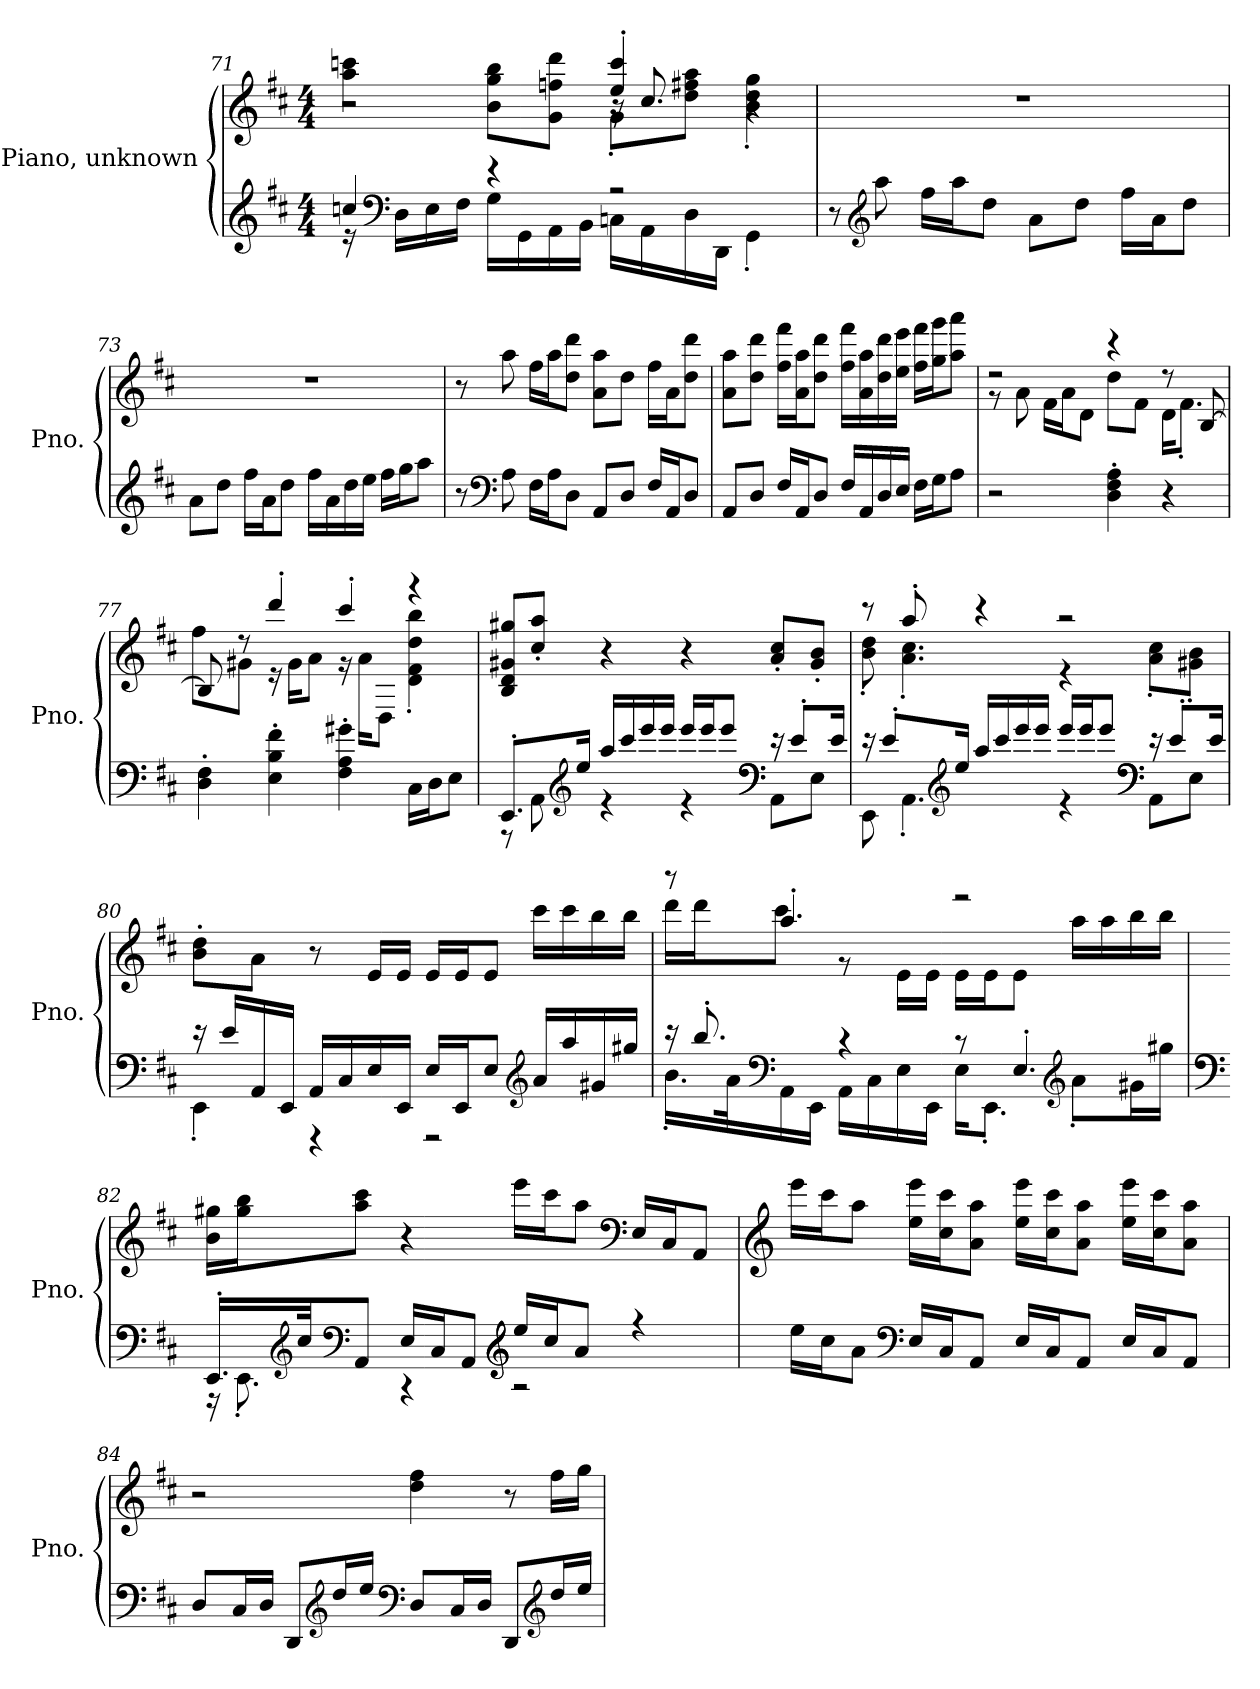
**kern	**kern
*part1	*part1
*staff2	*staff1
*I"Piano, unknown	*
*I'Pno.	*
!!LO:LB:g=z
*clefG2	*clefG2
*k[f#c#]	*k[f#c#]
*M4/4	*M4/4
=71	=71
*^	*^
*	*	*	*^
4ccn/	16r	2r	4aa\ 4cccn\	2r
*clefF4	*	*	*	*
.	16D\LL	.	.	.
.	16E\	.	.	.
.	16F#\JJ	.	.	.
4r	16G\LL	.	8b\ 8gg\ 8bb\L	.
.	16GG\	.	.	.
.	16AA\	.	8g\ 8ffn\ 8ddd\J	.
.	16BB\JJ	.	.	.
2r	16Cn\LL	4ee/' 4ccc/'	8g'\L	16r
.	16AA\	.	.	8.cc#/
.	16D\	.	8dd\ 8ff#X\ 8aa\J	.
.	16DD\JJ	.	.	.
.	4GG'\	4r	4b\' 4dd\' 4gg\'	4r
*v	*v	*	*	*
*	*v	*v	*v
=72	=72
8r	1r
*clefG2	*
8aa\	.
16ff#\LL	.
16aa\J	.
8dd\J	.
8a\L	.
8dd\J	.
16ff#\LL	.
16a\J	.
8dd\J	.
=73	=73
8a\L	1r
8dd\J	.
16ff#\LL	.
16a\J	.
8dd\J	.
16ff#\LL	.
16a\	.
16dd\	.
16ee\JJ	.
16ff#\LL	.
16gg\J	.
8aa\J	.
!!LO:LB:g=z
=74	=74
8r	8r
*clefF4	*
8A\	8aa\
16F#\LL	16ff#\LL
16A\J	16aa\J
8D\J	8dd\ 8ddd\J
8AA/L	8a\ 8aa\L
8D/J	8dd\J
16F#/LL	16ff#\LL
16AA/J	16a\J
8D/J	8dd\ 8ddd\J
=75	=75
8AA/L	8a\ 8aa\L
8D/J	8dd\ 8ddd\J
16F#/LL	16ff#\ 16fff#\LL
16AA/J	16a\ 16aa\J
8D/J	8dd\ 8ddd\J
16F#/LL	16ff#\ 16fff#\LL
16AA/	16a\ 16aa\
16D/	16dd\ 16ddd\
16E/JJ	16ee\ 16eee\JJ
16F#\LL	16ff#\ 16fff#\LL
16G\J	16gg\ 16ggg\J
8A\J	8aa\ 8aaa\J
=76	=76
*	*^
2r	2r	8r
.	.	8a\
.	.	16f#\LL
.	.	16a\J
.	.	8d\J
4D\' 4F#\' 4A\'	4r	8dd\L
.	.	8f#\J
4r	8r	16d\KL
.	.	8.f#'\J
.	[8B/	.
!!LO:PB:g=z	!!
=77	=77	=77
4D\' 4F#\'	8B/]	8ff#\L
.	8r	8g#X\J
4E\' 4B\' 4f#\'	4ddd'/	16r
.	.	16g#\KL
.	.	8a\J
4F#\' 4A\' 4g#X\'	4ccc#'/	16r
.	.	16a\KL
.	.	8D\J
16C#\LL	4r	4d\' 4f#\' 4dd\' 4bb\'
16D\J	.	.
8E\J	.	.
*	*v	*v
=78	=78
*^	*
8.EE'/L	8r	8B/ 8d/ 8g#X/ 8gg#X/L
.	8AA\	8cc#/' 8aa/'J
*clefG2	*	*
16ee/Jk	.	.
16aa/LL	4r	4r
16ccc#/	.	.
16eee/	.	.
16eee/JJ	.	.
16eee/LL	4r	4r
16eee/J	.	.
8eee/J	.	.
*clefF4	*	*
16r	8AA\L	8a/' 8cc#/'L
8e'/L	.	.
.	8E\J	8g#/' 8b/'J
16e/Jk	.	.
!!LO:LB:g=z
=79	=79	=79
*	*	*^
16r	8EE\	8r	8b\' 8dd\'
8e'/L	.	.	.
.	4.AA'\	8aa'/	4.a\' 4.cc#\'
*clefG2	*	*	*
16ee/Jk	.	.	.
16aa/LL	.	4r	.
16ccc#/	.	.	.
16eee/	.	.	.
16eee/JJ	.	.	.
16eee/LL	4r	2r	4r
16eee/J	.	.	.
8eee/J	.	.	.
*clefF4	*	*	*
16r	8AA\L	.	8a\' 8cc#\'L
8e'/L	.	.	.
.	8E\J	.	8g#X\' 8b\'J
16e/Jk	.	.	.
*	*	*v	*v
=80	=80	=80
16r	4EE'\	8b\' 8dd\'L
16e/LL	.	.
16AA/	.	8a\J
16EE/JJ	.	.
16AA/LL	4r	8r
16C#/	.	.
16E/	.	16e/LL
16EE/JJ	.	16e/JJ
16E/LL	2r	16e/LL
16EE/J	.	16e/J
8E/J	.	8e/J
*clefG2	*	*
16a/LL	.	16ccc#\LL
16aa/	.	16ccc#\
16g#X/	.	16bb\
16gg#X/JJ	.	16bb\JJ
!!LO:LB:g=z
=81	=81	=81
*	*	*^
16r	16.b'\LL	8r	16ddd\LL
8.bb'/	.	.	16ddd\J
.	32a\K	.	.
*clefF4	*	*	*
.	16AA\	4.aa'/	8ccc#\J
.	16EE\JJ	.	.
4r	16AA\LL	.	8r
.	16C#\	.	.
.	16E\	.	16e\LL
.	16EE\JJ	.	16e\JJ
8r	16E\KL	2r	16e\LL
.	8.EE'\J	.	16e\J
4.E'/	.	.	8e\J
*clefG2	*	*	*
.	8a'\L	.	16aa\LL
.	.	.	16aa\
.	16g#X\L	.	16bb\
.	16gg#X\JJ	.	16bb\JJ
*	*	*v	*v
!!LO:LB:g=z
=82	=82	=82
*clefF4	*	*
16.EE'/LL	16r	16b\ 16gg#X\LL
.	8.EE'\	16gg#\ 16bb\J
*clefG2	*	*
32cc#/JK	.	.
*clefF4	*	*
8AA/J	.	8aa\ 8ccc#\J
16E/LL	4r	4r
16C#/J	.	.
8AA/J	.	.
*clefG2	*	*
16ee/LL	2r	16eee\LL
16cc#/J	.	16ccc#\J
8a/J	.	8aa\J
*	*	*clefF4
4r	.	16E/LL
.	.	16C#/J
.	.	8AA/J
*v	*v	*
=83	=83
*	*clefG2
16ee\LL	16eee\LL
16cc#\J	16ccc#\J
8a\J	8aa\J
*clefF4	*
16E/LL	16ee\ 16eee\LL
16C#/J	16cc#\ 16ccc#\J
8AA/J	8a\ 8aa\J
16E/LL	16ee\ 16eee\LL
16C#/J	16cc#\ 16ccc#\J
8AA/J	8a\ 8aa\J
16E/LL	16ee\ 16eee\LL
16C#/J	16cc#\ 16ccc#\J
8AA/J	8a\ 8aa\J
!!LO:LB:g=z
=84	=84
8D/L	2r
16C#/L	.
16D/JJ	.
8DD/L	.
*clefG2	*
16dd/L	.
16ee/JJ	.
*clefF4	*
8D/L	4dd\ 4ff#\
16C#/L	.
16D/JJ	.
8DD/L	8r
*clefG2	*
16dd/L	16ff#\LL
16ee/JJ	16gg\JJ
=	=
*-	*-
